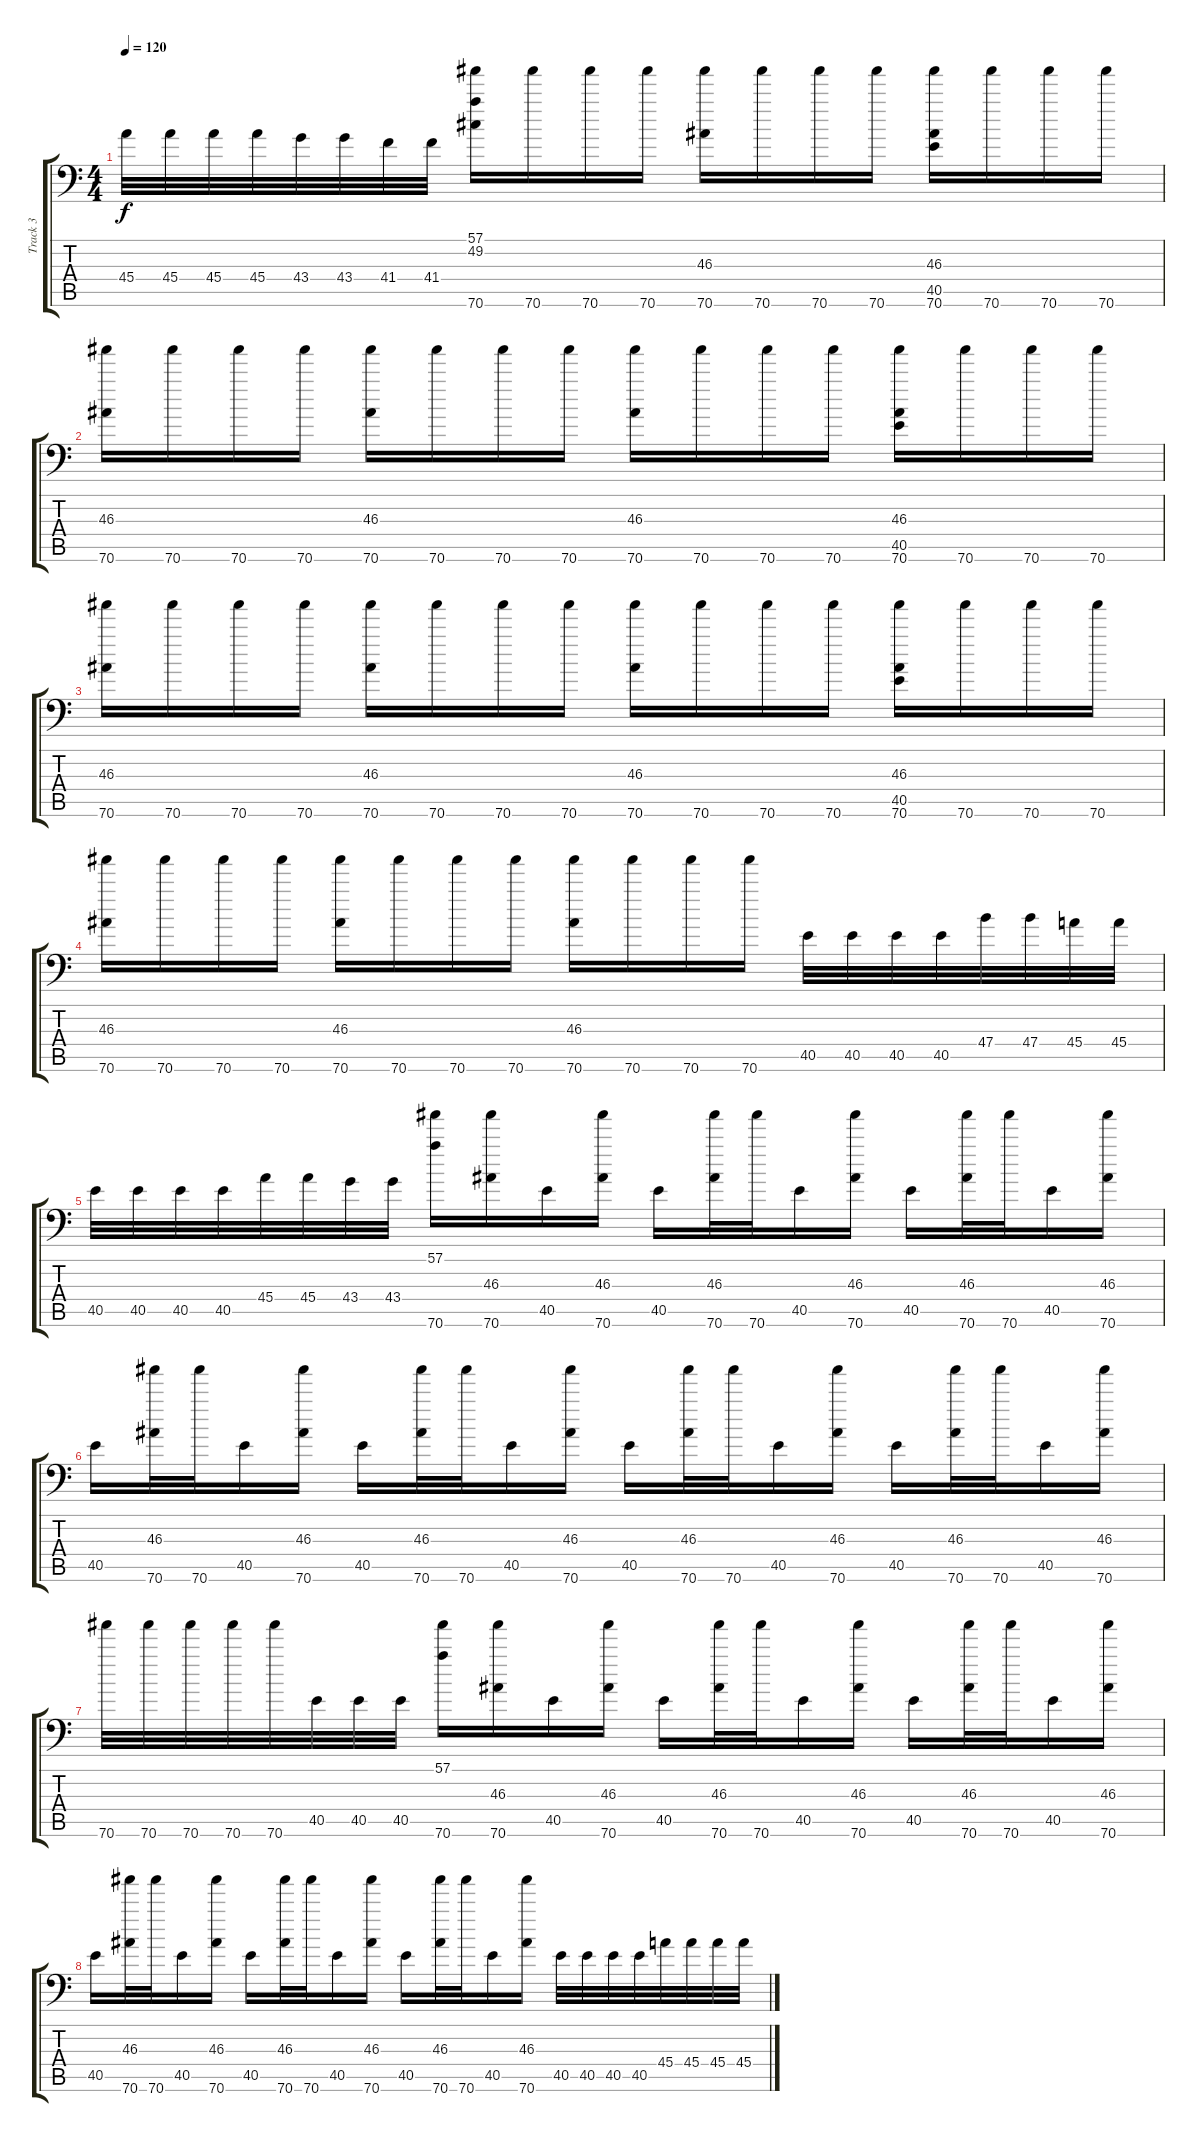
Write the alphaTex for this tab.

\track ("Track 3" "Track 3") {instrument acousticgrandpiano}
\staff {score tabs}
\tuning (C-1 C-1 C-1 C-1 C-1 C-1) {hide}
\ts (4 4)
\tempo 120
\clef f4
\ks c
45.4.32{dy f} 45.4.32 45.4.32 45.4.32 43.4.32 43.4.32 41.4.32 41.4.32 (57.1 49.2 70.6).16 70.6.16 70.6.16 70.6.16 (46.3 70.6).16 70.6.16 70.6.16 70.6.16 (46.3 40.5 70.6).16 70.6.16 70.6.16 70.6.16 |
(46.3 70.6).16 70.6.16 70.6.16 70.6.16 (46.3 70.6).16 70.6.16 70.6.16 70.6.16 (46.3 70.6).16 70.6.16 70.6.16 70.6.16 (46.3 40.5 70.6).16 70.6.16 70.6.16 70.6.16 |
(46.3 70.6).16 70.6.16 70.6.16 70.6.16 (46.3 70.6).16 70.6.16 70.6.16 70.6.16 (46.3 70.6).16 70.6.16 70.6.16 70.6.16 (46.3 40.5 70.6).16 70.6.16 70.6.16 70.6.16 |
(46.3 70.6).16 70.6.16 70.6.16 70.6.16 (46.3 70.6).16 70.6.16 70.6.16 70.6.16 (46.3 70.6).16 70.6.16 70.6.16 70.6.16 40.5.32 40.5.32 40.5.32 40.5.32 47.4.32 47.4.32 45.4.32 45.4.32 |
40.5.32 40.5.32 40.5.32 40.5.32 45.4.32 45.4.32 43.4.32 43.4.32 (57.1 70.6).16 (46.3 70.6).16 40.5.16 (46.3 70.6).16 40.5.16 (46.3 70.6).32 70.6.32 40.5.16 (46.3 70.6).16 40.5.16 (46.3 70.6).32 70.6.32 40.5.16 (46.3 70.6).16 |
40.5.16 (46.3 70.6).32 70.6.32 40.5.16 (46.3 70.6).16 40.5.16 (46.3 70.6).32 70.6.32 40.5.16 (46.3 70.6).16 40.5.16 (46.3 70.6).32 70.6.32 40.5.16 (46.3 70.6).16 40.5.16 (46.3 70.6).32 70.6.32 40.5.16 (46.3 70.6).16 |
70.6.32 70.6.32 70.6.32 70.6.32 70.6.32 40.5.32 40.5.32 40.5.32 (57.1 70.6).16 (46.3 70.6).16 40.5.16 (46.3 70.6).16 40.5.16 (46.3 70.6).32 70.6.32 40.5.16 (46.3 70.6).16 40.5.16 (46.3 70.6).32 70.6.32 40.5.16 (46.3 70.6).16 |
40.5.16 (46.3 70.6).32 70.6.32 40.5.16 (46.3 70.6).16 40.5.16 (46.3 70.6).32 70.6.32 40.5.16 (46.3 70.6).16 40.5.16 (46.3 70.6).32 70.6.32 40.5.16 (46.3 70.6).16 40.5.32 40.5.32 40.5.32 40.5.32 45.4.32 45.4.32 45.4.32 45.4.32
